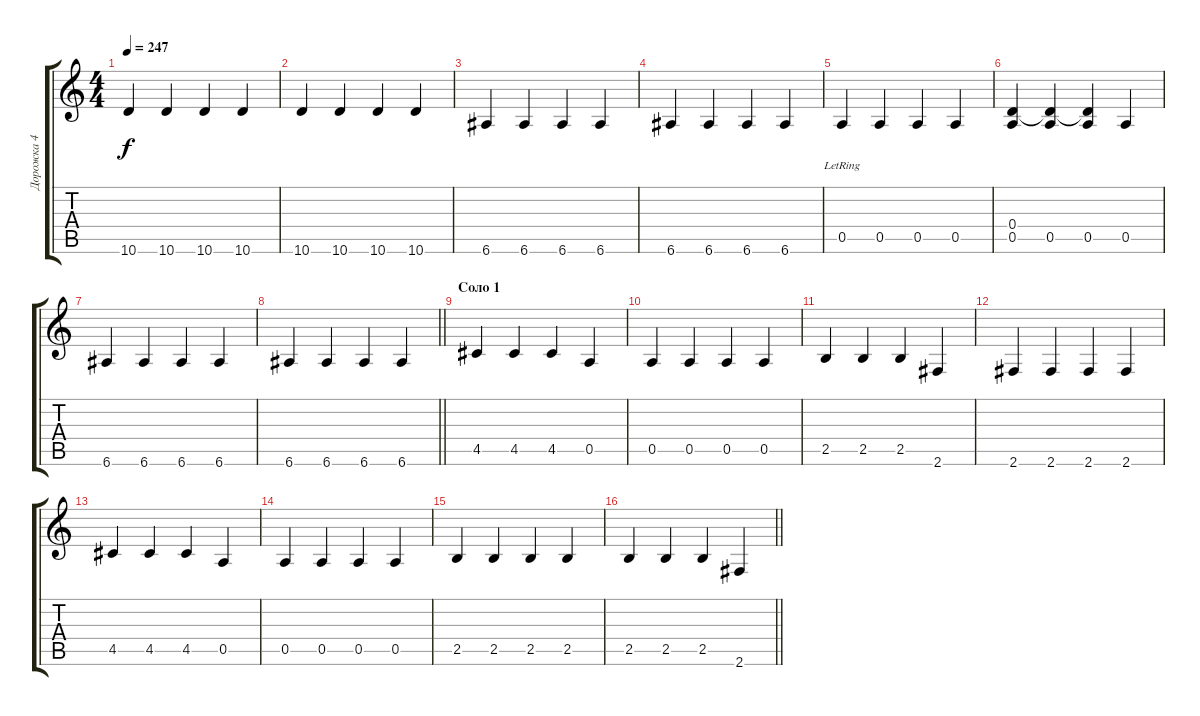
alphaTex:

\track ("Дорожка 4" "Дорожка 4") {instrument electricbassfinger}
\staff {score tabs}
\tuning (E4 B3 G3 D3 A2 E2) {hide}
\ts (4 4)
\tempo 247
\clef g2
\ks c
10.6.4{dy f} 10.6.4 10.6.4 10.6.4 |
10.6.4 10.6.4 10.6.4 10.6.4 |
6.6.4 6.6.4 6.6.4 6.6.4 |
6.6.4 6.6.4 6.6.4 6.6.4 |
0.5{lr}.4 0.5.4 0.5.4 0.5.4 |
(0.4 0.5).4 (0.4{t} 0.5).4 (0.4{t} 0.5).4 0.5.4 |
6.6.4 6.6.4 6.6.4 6.6.4 |
\barLineRight lightlight
6.6.4 6.6.4 6.6.4 6.6.4 |
\section ("" "Соло 1")
4.5.4 4.5.4 4.5.4 0.5.4 |
0.5.4 0.5.4 0.5.4 0.5.4 |
2.5.4 2.5.4 2.5.4 2.6.4 |
2.6.4 2.6.4 2.6.4 2.6.4 |
4.5.4 4.5.4 4.5.4 0.5.4 |
0.5.4 0.5.4 0.5.4 0.5.4 |
2.5.4 2.5.4 2.5.4 2.5.4 |
\barLineRight lightlight
2.5.4 2.5.4 2.5.4 2.6.4
